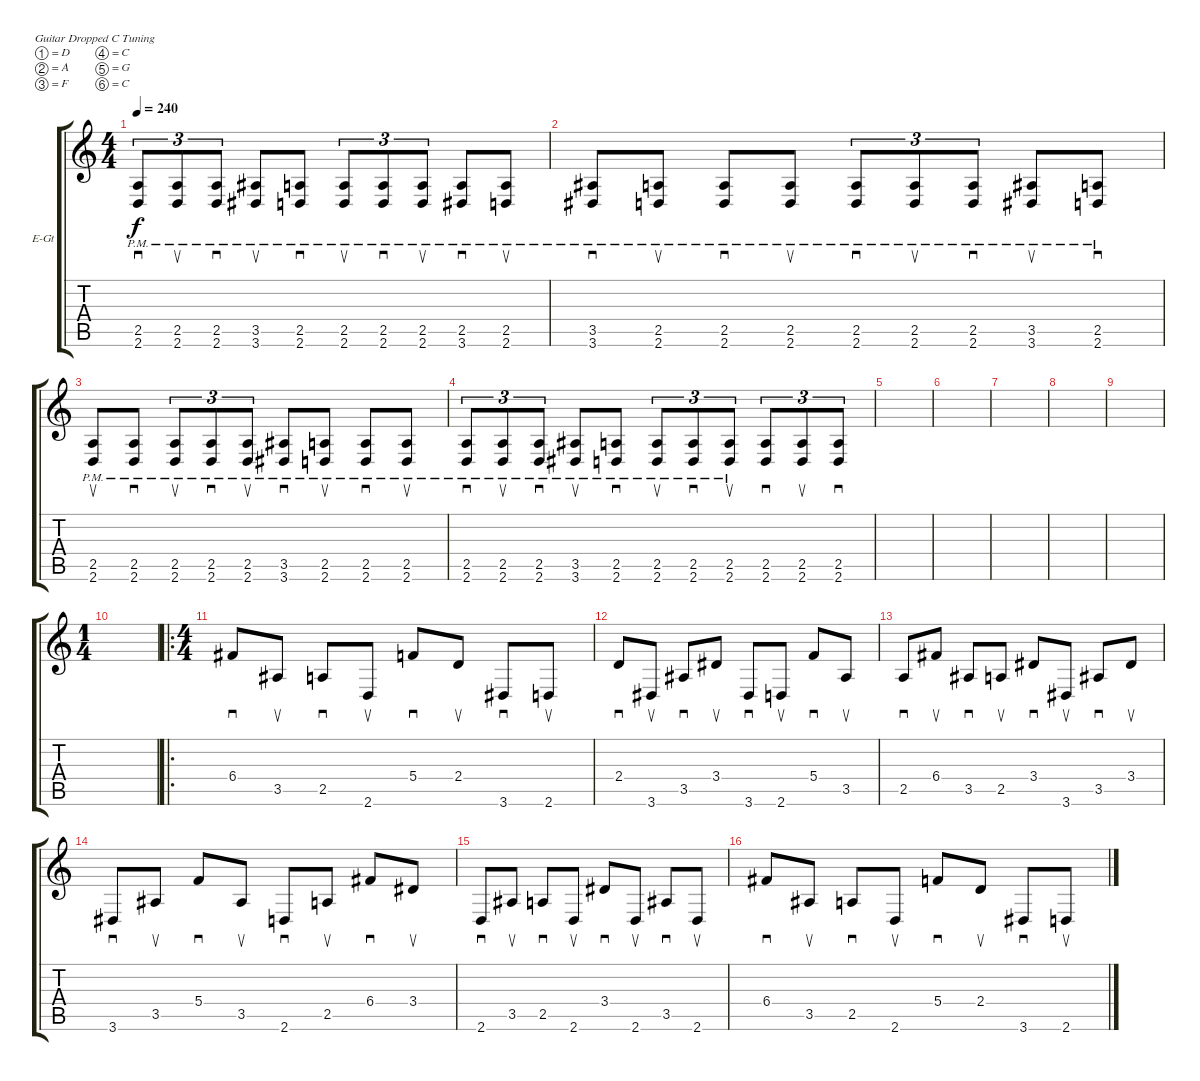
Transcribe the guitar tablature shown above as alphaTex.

\bracketExtendMode groupsimilarinstruments
\firstSystemTrackNameOrientation horizontal
\otherSystemsTrackNameOrientation horizontal
\track ("Electric Guitar 1" "E-Gt") {instrument distortionguitar}
\staff {score tabs}
\tuning (D4 A3 F3 C3 G2 C2)
\ts (4 4)
\tempo 240
\clef g2
\ks c
(2.6{pm} 2.5{pm}).8{sd tu (3 2) dy f} (2.6{pm} 2.5{pm}).8{su tu (3 2)} (2.6{pm} 2.5{pm}).8{sd tu (3 2)} (3.6{pm} 3.5{pm}).8{su} (2.6{pm} 2.5{pm}).8{sd} (2.6{pm} 2.5{pm}).8{su tu (3 2)} (2.6{pm} 2.5{pm}).8{sd tu (3 2)} (2.6{pm} 2.5{pm}).8{su tu (3 2)} (3.6{pm} 2.5{pm}).8{sd} (2.6{pm} 2.5{pm}).8{su} |
(3.6{pm} 3.5{pm}).8{sd} (2.6{pm} 2.5{pm}).8{su} (2.6{pm} 2.5{pm}).8{sd} (2.6{pm} 2.5{pm}).8{su} (2.6{pm} 2.5{pm}).8{sd tu (3 2)} (2.6{pm} 2.5{pm}).8{su tu (3 2)} (2.6{pm} 2.5{pm}).8{sd tu (3 2)} (3.6{pm} 3.5{pm}).8{su} (2.6{pm} 2.5{pm}).8{sd} |
(2.6{pm} 2.5{pm}).8{su} (2.6{pm} 2.5{pm}).8{sd} (2.6{pm} 2.5{pm}).8{su tu (3 2)} (2.6{pm} 2.5{pm}).8{sd tu (3 2)} (2.6{pm} 2.5{pm}).8{su tu (3 2)} (3.6{pm} 3.5{pm}).8{sd} (2.6{pm} 2.5{pm}).8{su} (2.6{pm} 2.5{pm}).8{sd} (2.6{pm} 2.5{pm}).8{su} |
(2.6{pm} 2.5{pm}).8{sd tu (3 2)} (2.6{pm} 2.5{pm}).8{su tu (3 2)} (2.6{pm} 2.5{pm}).8{sd tu (3 2)} (3.6{pm} 3.5{pm}).8{su} (2.6{pm} 2.5{pm}).8{sd} (2.6{pm} 2.5{pm}).8{su tu (3 2)} (2.6{pm} 2.5{pm}).8{sd tu (3 2)} (2.6{pm} 2.5{pm}).8{su tu (3 2)} (2.5 2.6).8{sd tu (3 2)} (2.5 2.6).8{su tu (3 2)} (2.6 2.5).8{sd tu (3 2)} |
|
|
|
|
|
\ts (1 4)
|
\ro
\ts (4 4)
6.4.8{sd} 3.5.8{su} 2.5.8{sd} 2.6.8{su} 5.4.8{sd} 2.4.8{su} 3.6.8{sd} 2.6.8{su} |
2.4.8{sd} 3.6.8{su} 3.5.8{sd} 3.4.8{su} 3.6.8{sd} 2.6.8{su} 5.4.8{sd} 3.5.8{su} |
2.5.8{sd} 6.4.8{su} 3.5.8{sd} 2.5.8{su} 3.4.8{sd} 3.6.8{su} 3.5.8{sd} 3.4.8{su} |
3.6.8{sd} 3.5.8{su} 5.4.8{sd} 3.5.8{su} 2.6.8{sd} 2.5.8{su} 6.4.8{sd} 3.4.8{su} |
2.6.8{sd} 3.5.8{su} 2.5.8{sd} 2.6.8{su} 3.4.8{sd} 2.6.8{su} 3.5.8{sd} 2.6.8{su} |
6.4.8{sd} 3.5.8{su} 2.5.8{sd} 2.6.8{su} 5.4.8{sd} 2.4.8{su} 3.6.8{sd} 2.6.8{su}
